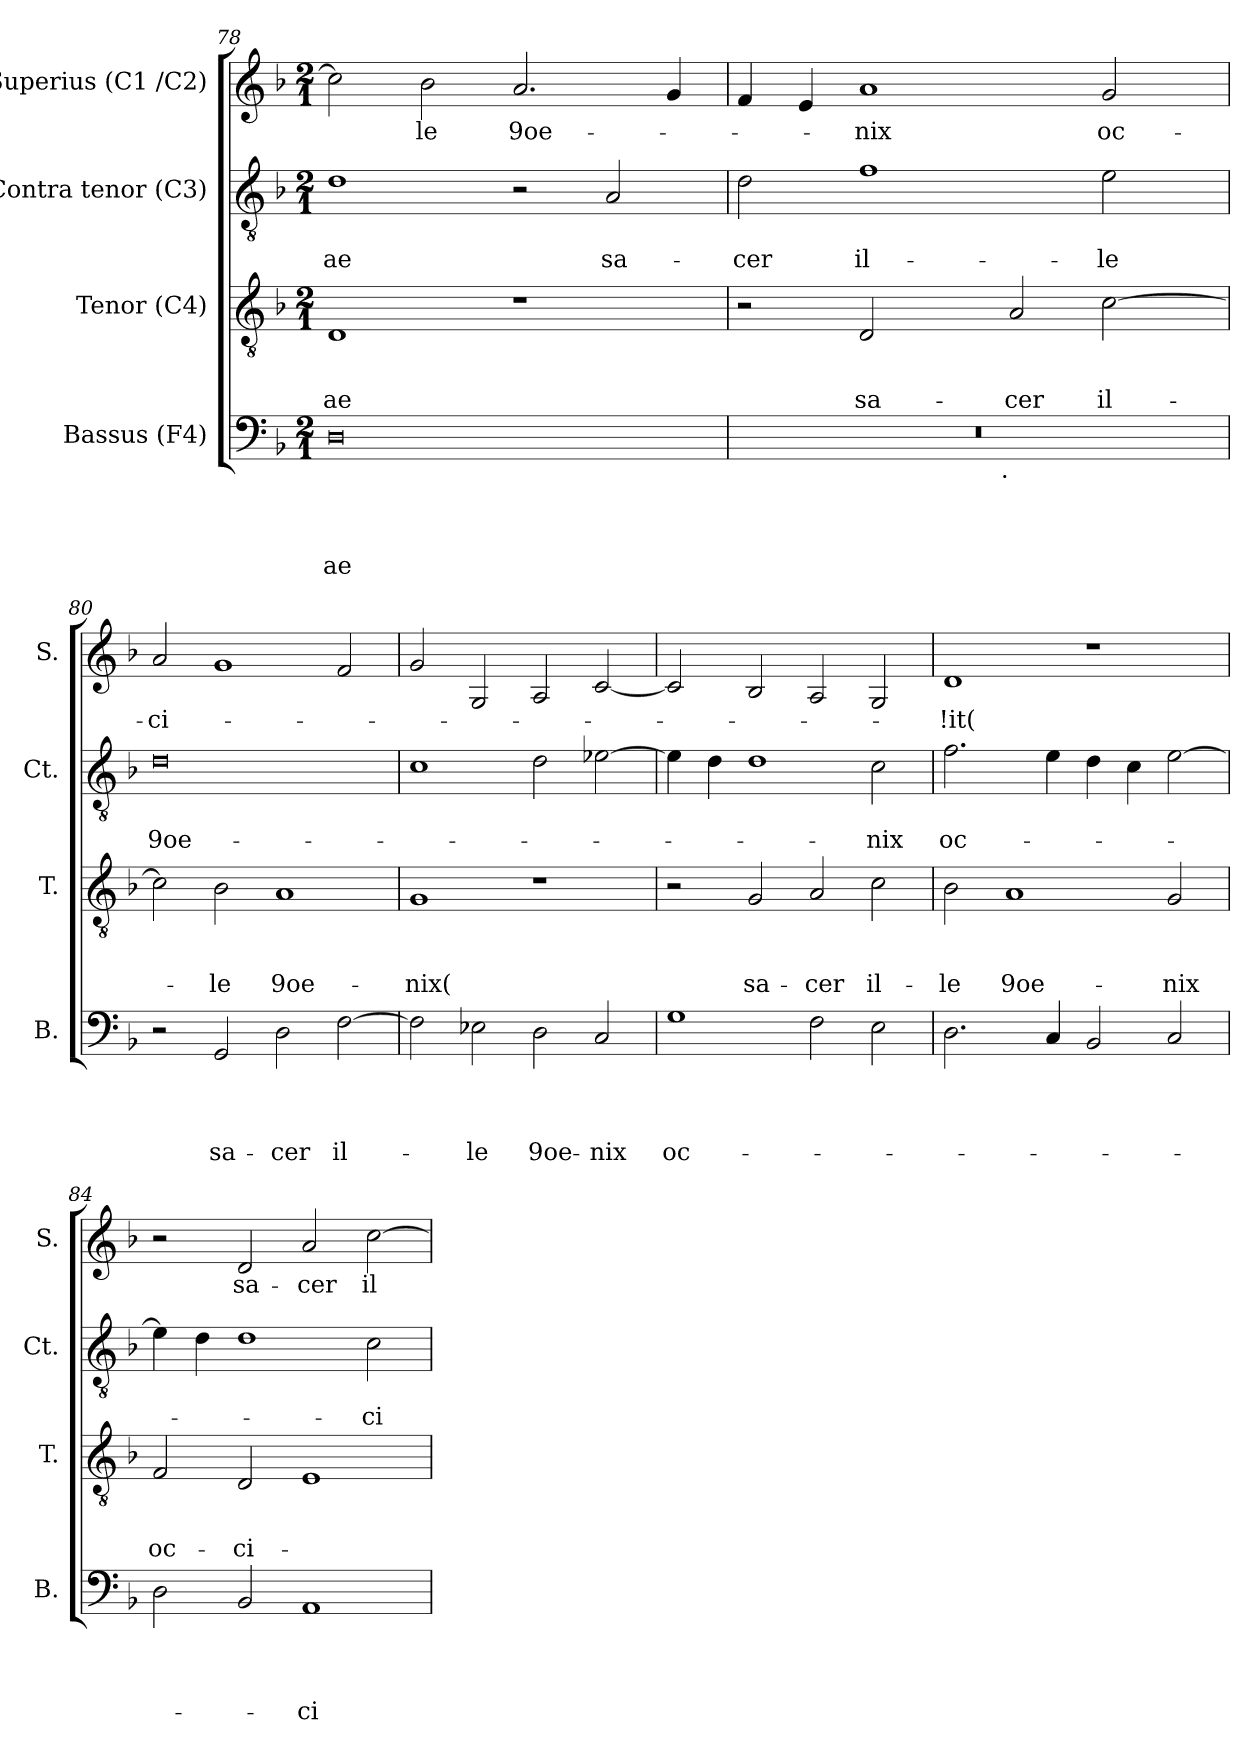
**kern	**text	**text	**text	**text	**kern	**text	**text	**text	**kern	**text	**text	**kern	**text
*part4	*part4	*part4	*part4	*part4	*part3	*part3	*part3	*part3	*part2	*part2	*part2	*part1	*part1
*staff4	*staff4	*staff4	*staff4	*staff4	*staff3	*staff3	*staff3	*staff3	*staff2	*staff2	*staff2	*staff1	*staff1
*I"Bassus (F4)	*	*	*	*	*I"Tenor (C4)	*	*	*	*I"Contra tenor (C3)	*	*	*I"Superius (C1 /C2)	*
*I'B.	*	*	*	*	*I'T.	*	*	*	*I'Ct.	*	*	*I'S.	*
!!LO:LB:g=z
*clefF4	*	*	*	*	*clefGv2	*	*	*	*clefGv2	*	*	*clefG2	*
*k[b-]	*	*	*	*	*k[b-]	*	*	*	*k[b-]	*	*	*k[b-]	*
*F:	*	*	*	*	*F:	*	*	*	*F:	*	*	*F:	*
*M2/1	*	*	*	*	*M2/1	*	*	*	*M2/1	*	*	*M2/1	*
=78	=78	=78	=78	=78	=78	=78	=78	=78	=78	=78	=78	=78	=78
!	!	!	!	!LO:LY:b:rj	!	!	!	!LO:LY:b	!	!	!LO:LY:b	!	!
0D	.	.	.	-ae	1D	.	.	-ae	1d	.	-ae	2cc\]	.
!	!	!	!	!	!	!	!	!	!	!	!	!	!LO:LY:b
.	.	.	.	.	.	.	.	.	.	.	.	2b-\	-le
!	!	!	!	!	!	!	!	!	!	!	!	!	!LO:LY:b
.	.	.	.	.	1r	.	.	.	2r	.	.	2.a/	9oe-
!	!	!	!	!	!	!	!	!	!	!	!LO:LY:b	!	!
.	.	.	.	.	.	.	.	.	2A/	.	sa-	.	.
.	.	.	.	.	.	.	.	.	.	.	.	4g/	.
=79	=79	=79	=79	=79	=79	=79	=79	=79	=79	=79	=79	=79	=79
!	!	!	!	!	!	!	!	!	!	!	!LO:LY:b	!	!
*^	*	*	*	*	*	*	*	*	*	*	*	*	*
0r	3%2ryy	.	.	.	.	2r	.	.	.	2d\	.	-cer	4f/	.
.	.	.	.	.	.	.	.	.	.	.	.	.	4e/	.
!	!	!	!	!	!	!	!	!	!LO:LY:b	!	!	!LO:LY:b:rj	!	!LO:LY:b
.	.	.	.	.	.	2D/	.	.	sa-	1f	.	il-	1a	-nix
.	6ryy	.	.	.	.	.	.	.	.	.	.	.	.	.
.	12...ryy	.	.	.	.	.	.	.	.	.	.	.	.	.
!	!LO:TX:b:t=.	!	!	!	!	!	!	!	!	!	!	!	!	!
.	3%2ryy	.	.	.	.	.	.	.	.	.	.	.	.	.
!	!	!	!	!	!	!	!	!	!LO:LY:b	!	!	!	!	!
.	.	.	.	.	.	2A/	.	.	-cer	.	.	.	.	.
!	!	!	!	!	!	!	!	!	!LO:LY:b	!	!	!LO:LY:b	!	!LO:LY:b
.	.	.	.	.	.	[>2c\	.	.	il-	2e\	.	-le	2g/	oc-
.	3ryy	.	.	.	.	.	.	.	.	.	.	.	.	.
.	96ryy	.	.	.	.	.	.	.	.	.	.	.	.	.
=80	=80	=80	=80	=80	=80	=80	=80	=80	=80	=80	=80	=80	=80	=80
!	!	!	!	!	!	!	!	!	!	!	!	!LO:LY:b	!	!LO:LY:b
*v	*v	*	*	*	*	*	*	*	*	*	*	*	*	*
2r	.	.	.	.	2c\]	.	.	.	0d	.	9oe-	2a/	-ci-
!	!	!	!	!LO:LY:b	!	!	!	!LO:LY:b	!	!	!	!	!
2GG/	.	.	.	sa-	2B-\	.	.	-le	.	.	.	1g	.
!	!	!	!	!LO:LY:b	!	!	!	!LO:LY:b	!	!	!	!	!
2D\	.	.	.	-cer	1A	.	.	9oe-	.	.	.	.	.
!	!	!	!	!LO:LY:b	!	!	!	!	!	!	!	!	!
[<2F\	.	.	.	il-	.	.	.	.	.	.	.	2f/	.
!!LO:LB:g=z
=81	=81	=81	=81	=81	=81	=81	=81	=81	=81	=81	=81	=81	=81
!	!	!	!	!	!	!	!	!LO:LY:b	!	!	!	!	!
2F\]	.	.	.	.	1G	.	.	-nix(	1c	.	.	2g/	.
!	!	!	!	!LO:LY:b	!	!	!	!	!	!	!	!	!
2E-\	.	.	.	-le	.	.	.	.	.	.	.	2G/	.
!	!	!	!	!LO:LY:b	!	!	!	!	!	!	!	!	!
2D\	.	.	.	9oe-	1r	.	.	.	2d\	.	.	2A/	.
!	!	!	!	!LO:LY:b	!	!	!	!	!	!	!	!	!
2C/	.	.	.	-nix	.	.	.	.	[>2e-\	.	.	[<2c/	.
=82	=82	=82	=82	=82	=82	=82	=82	=82	=82	=82	=82	=82	=82
!	!	!	!	!LO:LY:b	!	!	!	!	!	!	!	!	!
1G	.	.	.	oc-	2r	.	.	.	4e-\]	.	.	2c/]	.
.	.	.	.	.	.	.	.	.	4d\	.	.	.	.
!	!	!	!	!	!	!	!	!LO:LY:b	!	!	!	!	!
.	.	.	.	.	2G/	.	.	sa-	1d	.	.	2B-/	.
!	!	!	!	!	!	!	!	!LO:LY:b	!	!	!	!	!
2F\	.	.	.	.	2A/	.	.	-cer	.	.	.	2A/	.
!	!	!	!	!	!	!	!	!LO:LY:b	!	!	!LO:LY:b	!	!
2E\	.	.	.	.	2c\	.	.	il-	2c\	.	-nix	2G/	.
=83	=83	=83	=83	=83	=83	=83	=83	=83	=83	=83	=83	=83	=83
!	!	!	!	!	!	!	!	!LO:LY:b	!	!	!LO:LY:b	!	!LO:LY:b
2.D\	.	.	.	.	2B-\	.	.	-le	2.f\	.	oc-	1d	-!it(
!	!	!	!	!	!	!	!	!LO:LY:b	!	!	!	!	!
.	.	.	.	.	1A	.	.	9oe-	.	.	.	.	.
4C/	.	.	.	.	.	.	.	.	4e\	.	.	.	.
2BB-/	.	.	.	.	.	.	.	.	4d\	.	.	1r	.
.	.	.	.	.	.	.	.	.	4c\	.	.	.	.
!	!	!	!	!	!	!	!	!LO:LY:b	!	!	!	!	!
2C/	.	.	.	.	2G/	.	.	-nix	[>2e\	.	.	.	.
!!LO:PB:g=z
=84	=84	=84	=84	=84	=84	=84	=84	=84	=84	=84	=84	=84	=84
!	!	!	!	!	!	!	!	!LO:LY:b	!	!	!	!	!
2D\	.	.	.	.	2F/	.	.	oc-	4e\]	.	.	2r	.
.	.	.	.	.	.	.	.	.	4d\	.	.	.	.
!	!	!	!	!	!	!	!	!LO:LY:b	!	!	!	!	!LO:LY:b
2BB-/	.	.	.	.	2D/	.	.	-ci-	1d	.	.	2d/	sa-
!	!	!	!	!LO:LY:b	!	!	!	!	!	!	!	!	!LO:LY:b
1AA	.	.	.	-ci-	1E	.	.	.	.	.	.	2a/	-cer
!	!	!	!	!	!	!	!	!	!	!	!LO:LY:b	!	!LO:LY:b
.	.	.	.	.	.	.	.	.	2c\	.	-ci-	[>2cc\	il-
=	=	=	=	=	=	=	=	=	=	=	=	=	=
*-	*-	*-	*-	*-	*-	*-	*-	*-	*-	*-	*-	*-	*-
